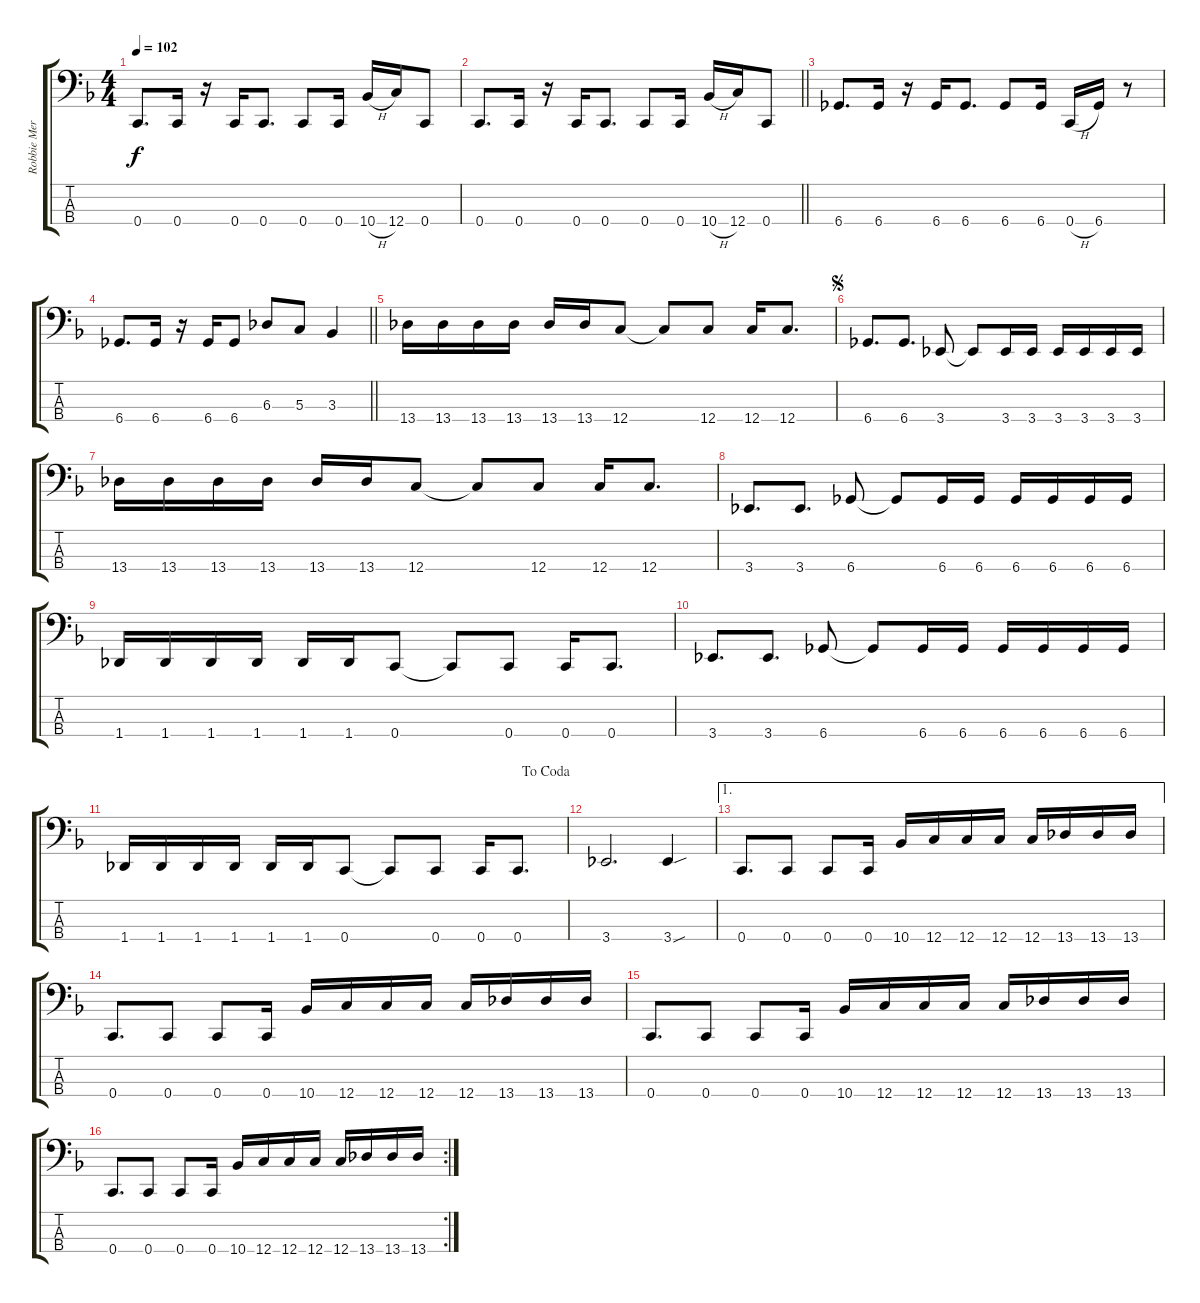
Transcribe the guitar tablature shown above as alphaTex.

\track ("Robbie Merrill" "Robbie Mer") {instrument electricbassfinger}
\staff {score tabs}
\tuning (F2 C2 G1 C1) {hide}
\ts (4 4)
\tempo 102
\clef f4
\ks f
0.4.8{d dy f} 0.4.16 r.16 0.4.16 0.4.8{d} 0.4.8 0.4.16 10.4{h}.16 12.4.16 0.4.8 |
\barLineRight lightlight
0.4.8{d} 0.4.16 r.16 0.4.16 0.4.8{d} 0.4.8 0.4.16 10.4{h}.16 12.4.16 0.4.8 |
6.4.8{d} 6.4.16 r.16 6.4.16 6.4.8{d} 6.4.8 6.4.16 0.4{h}.16 6.4.16 r.8 |
\barLineRight lightlight
6.4.8{d} 6.4.16 r.16 6.4.16 6.4.8 6.3.8 5.3.8 3.3.4 |
13.4.16 13.4.16 13.4.16 13.4.16 13.4.16 13.4.16 12.4.8 12.4{t}.8 12.4.8 12.4.16 12.4.8{d} |
\jump segno
6.4.8{d} 6.4.8{d} 3.4.8 3.4{t}.8 3.4.16 3.4.16 3.4.16 3.4.16 3.4.16 3.4.16 |
13.4.16 13.4.16 13.4.16 13.4.16 13.4.16 13.4.16 12.4.8 12.4{t}.8 12.4.8 12.4.16 12.4.8{d} |
3.4.8{d} 3.4.8{d} 6.4.8 6.4{t}.8 6.4.16 6.4.16 6.4.16 6.4.16 6.4.16 6.4.16 |
1.4.16 1.4.16 1.4.16 1.4.16 1.4.16 1.4.16 0.4.8 0.4{t}.8 0.4.8 0.4.16 0.4.8{d} |
3.4.8{d} 3.4.8{d} 6.4.8 6.4{t}.8 6.4.16 6.4.16 6.4.16 6.4.16 6.4.16 6.4.16 |
\jump dacoda
1.4.16 1.4.16 1.4.16 1.4.16 1.4.16 1.4.16 0.4.8 0.4{t}.8 0.4.8 0.4.16 0.4.8{d} |
3.4.2{d} 3.4{sou}.4 |
\ae 1
0.4.8{d} 0.4.8 0.4.8 0.4.16 10.4.16 12.4.16 12.4.16 12.4.16 12.4.16 13.4.16 13.4.16 13.4.16 |
0.4.8{d} 0.4.8 0.4.8 0.4.16 10.4.16 12.4.16 12.4.16 12.4.16 12.4.16 13.4.16 13.4.16 13.4.16 |
0.4.8{d} 0.4.8 0.4.8 0.4.16 10.4.16 12.4.16 12.4.16 12.4.16 12.4.16 13.4.16 13.4.16 13.4.16 |
\rc 2
0.4.8{d} 0.4.8 0.4.8 0.4.16 10.4.16 12.4.16 12.4.16 12.4.16 12.4.16 13.4.16 13.4.16 13.4.16
